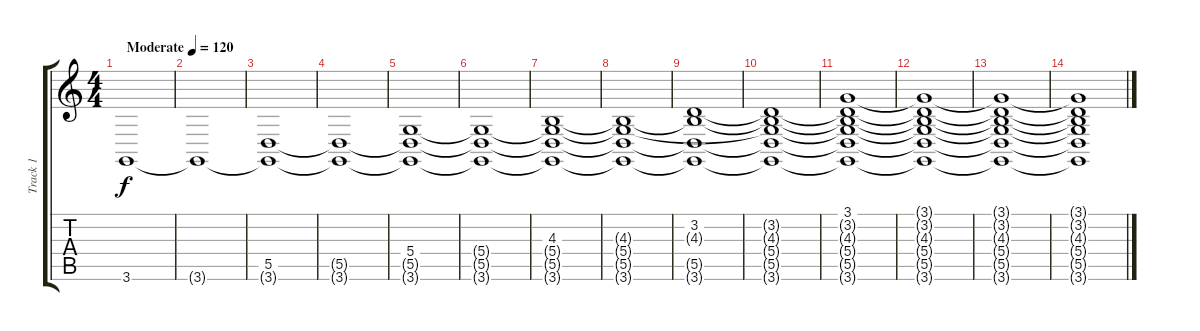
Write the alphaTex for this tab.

\track ("Track 1" "Track 1") {instrument stringensemble1}
\staff {score tabs}
\tuning (E4 B3 G3 D3 A2 E2) {hide}
\ts (4 4)
\tempo (120 "Moderate")
\clef g2
\ks c
3.6.1{dy f instrument stringensemble1} |
3.6{t}.1 |
(5.5 3.6{t}).1 |
(5.5{t} 3.6{t}).1 |
(5.4 5.5{t} 3.6{t}).1 |
(5.4{t} 5.5{t} 3.6{t}).1 |
(4.3 5.4{t} 5.5{t} 3.6{t}).1 |
(4.3{t} 5.4{t} 5.5{t} 3.6{t}).1 |
(3.2 4.3{t} 5.5{t} 3.6{t}).1 |
(3.2{t} 4.3{t} 5.4{t} 5.5{t} 3.6{t}).1 |
(3.1 3.2{t} 4.3{t} 5.4{t} 5.5{t} 3.6{t}).1 |
(3.1{t} 3.2{t} 4.3{t} 5.4{t} 5.5{t} 3.6{t}).1 |
(3.1{t} 3.2{t} 4.3{t} 5.4{t} 5.5{t} 3.6{t}).1 |
(3.1{t} 3.2{t} 4.3{t} 5.4{t} 5.5{t} 3.6{t}).1
